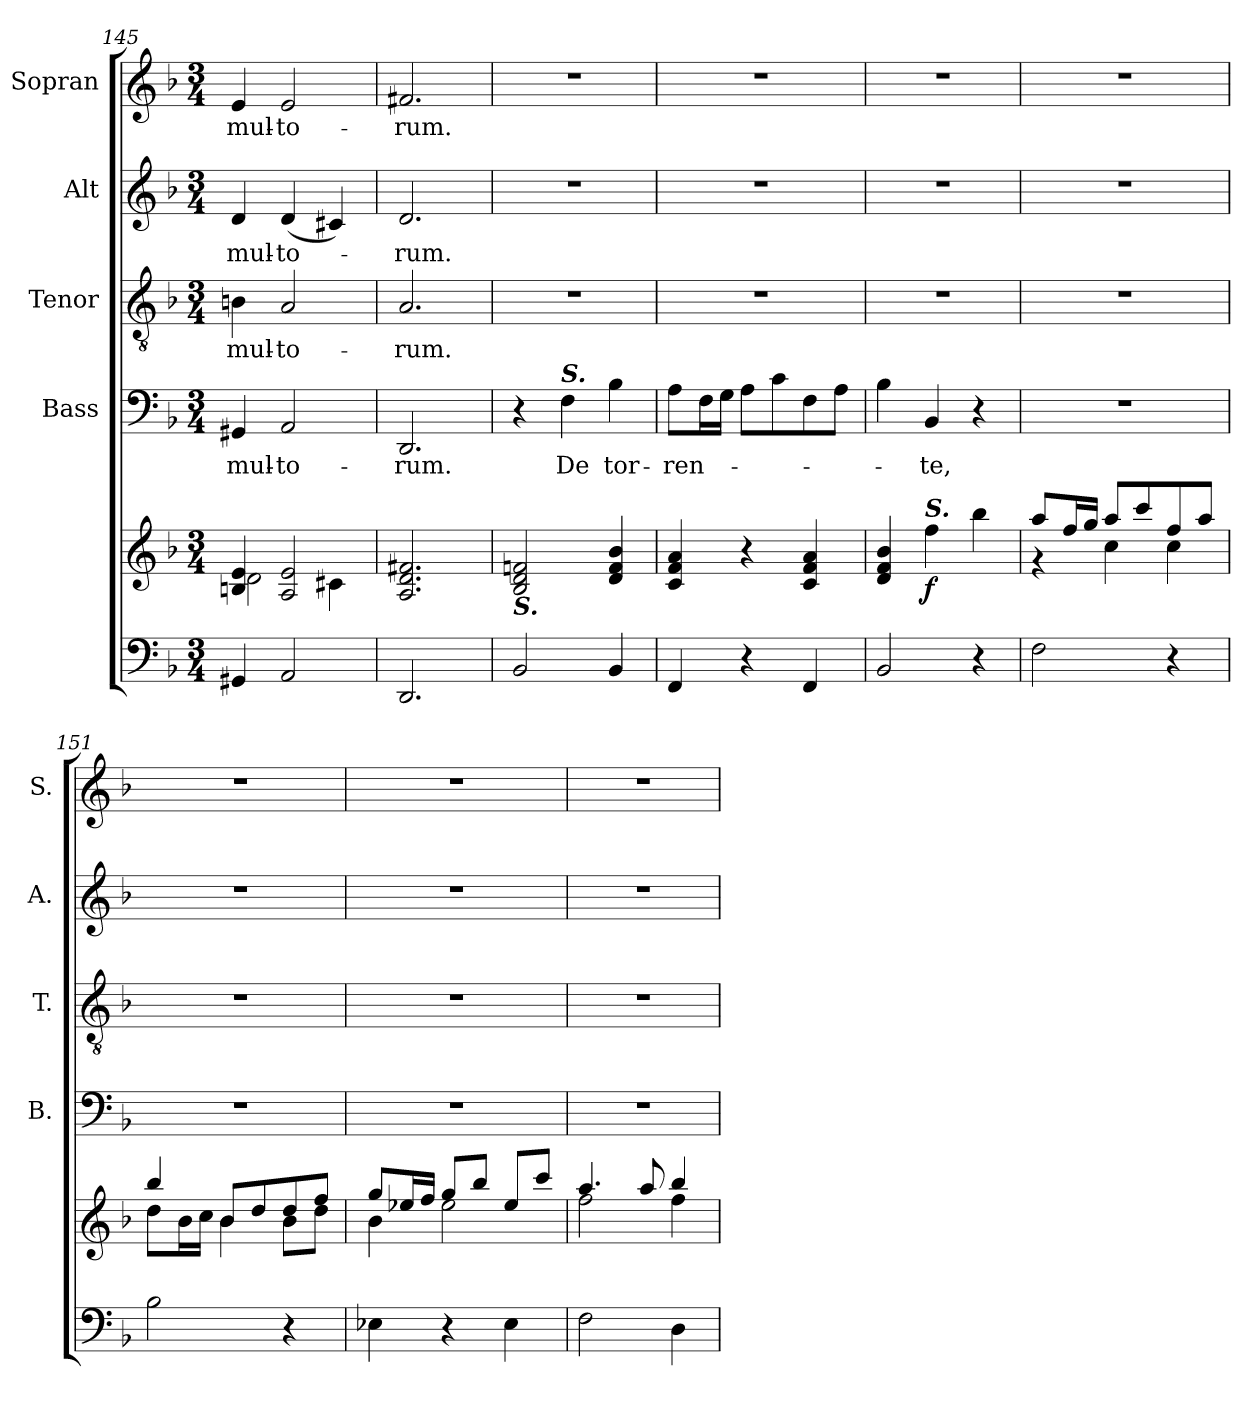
**kern	**kern	**dynam	**kern	**text	**kern	**text	**kern	**text	**kern	**text
*part5	*part5	*part5	*part4	*part4	*part3	*part3	*part2	*part2	*part1	*part1
*staff6	*staff5	*staff5/6	*staff4	*staff4	*staff3	*staff3	*staff2	*staff2	*staff1	*staff1
*	*	*	*I"Bass	*	*I"Tenor	*	*I"Alt	*	*I"Sopran	*
*	*	*	*I'B.	*	*I'T.	*	*I'A.	*	*I'S.	*
*clefF4	*clefG2	*	*clefF4	*	*clefGv2	*	*clefG2	*	*clefG2	*
*k[b-]	*k[b-]	*	*k[b-]	*	*k[b-]	*	*k[b-]	*	*k[b-]	*
*F:	*F:	*	*F:	*	*F:	*	*F:	*	*F:	*
*M3/4	*M3/4	*	*M3/4	*	*M3/4	*	*M3/4	*	*M3/4	*
=145	=145	=145	=145	=145	=145	=145	=145	=145	=145	=145
*	*^	*	*	*	*	*	*	*	*	*
!	!	!	!	!	!LO:LY:b	!	!LO:LY:b	!	!LO:LY:b	!	!LO:LY:b
4GG#X/	4Bn/ 4e/	2d\	.	4GG#X/	mul-	4Bn\	mul-	4d/	mul-	4e/	mul-
!	!	!	!	!	!LO:LY:b	!	!LO:LY:b	!	!LO:LY:b	!	!LO:LY:b
2AA/	2A/ 2e/	.	.	2AA/	-to-	2A/	-to-	(<4d/	-to-	2e/	-to-
.	.	4c#X\	.	.	.	.	.	4c#X/)	.	.	.
=146	=146	=146	=146	=146	=146	=146	=146	=146	=146	=146	=146
!	!	!	!	!	!LO:LY:b	!	!LO:LY:b	!	!LO:LY:b	!	!LO:LY:b
*	*v	*v	*	*	*	*	*	*	*	*	*
2.DD/	2.A/ 2.d/ 2.f#X/	.	2.DD/	-rum.	2.A/	-rum.	2.d/	-rum.	2.f#X/	-rum.
=147	=147	=147	=147	=147	=147	=147	=147	=147	=147	=147
!	!LO:TX:b:Bi:t=S.	!	!	!	!	!	!	!	!	!
2BB-/	2B-/ 2d/ 2fn/	.	4r	.	2.r	.	2.r	.	2.r	.
!	!	!	!LO:TX:a:Bi:t=S.	!	!	!	!	!	!	!
!	!	!	!	!LO:LY:b	!	!	!	!	!	!
.	.	.	4F\	De	.	.	.	.	.	.
!	!	!	!	!LO:LY:b	!	!	!	!	!	!
4BB-/	4d/ 4f/ 4b-/	.	4B-\	tor-	.	.	.	.	.	.
!!LO:PB:g=z
=148	=148	=148	=148	=148	=148	=148	=148	=148	=148	=148
!	!	!	!	!LO:LY:b	!	!	!	!	!	!
4FF/	4c/ 4f/ 4a/	.	8A\L	-ren-	2.r	.	2.r	.	2.r	.
.	.	.	16F\L	.	.	.	.	.	.	.
.	.	.	16G\JJ	.	.	.	.	.	.	.
4r	4r	.	8A\L	.	.	.	.	.	.	.
.	.	.	8c\	.	.	.	.	.	.	.
4FF/	4c/ 4f/ 4a/	.	8F\	.	.	.	.	.	.	.
.	.	.	8A\J	.	.	.	.	.	.	.
=149	=149	=149	=149	=149	=149	=149	=149	=149	=149	=149
2BB-/	4d/ 4f/ 4b-/	.	4B-\	.	2.r	.	2.r	.	2.r	.
!	!LO:TX:a:Bi:t=S.	!	!	!	!	!	!	!	!	!
!	!	!LO:DY:b	!	!LO:LY:b	!	!	!	!	!	!
.	4ff\	f	4BB-/	-te,	.	.	.	.	.	.
4r	4bb-\	.	4r	.	.	.	.	.	.	.
=150	=150	=150	=150	=150	=150	=150	=150	=150	=150	=150
*	*^	*	*	*	*	*	*	*	*	*
2F\	8aa/L	4r	.	2.r	.	2.r	.	2.r	.	2.r	.
.	16ff/L	.	.	.	.	.	.	.	.	.	.
.	16gg/JJ	.	.	.	.	.	.	.	.	.	.
.	8aa/L	4cc\	.	.	.	.	.	.	.	.	.
.	8ccc/	.	.	.	.	.	.	.	.	.	.
4r	8ff/	4cc\	.	.	.	.	.	.	.	.	.
.	8aa/J	.	.	.	.	.	.	.	.	.	.
=151	=151	=151	=151	=151	=151	=151	=151	=151	=151	=151	=151
2B-\	4bb-/	8dd\L	.	2.r	.	2.r	.	2.r	.	2.r	.
.	.	16b-\L	.	.	.	.	.	.	.	.	.
.	.	16cc\JJ	.	.	.	.	.	.	.	.	.
.	8b-/L	4b-\	.	.	.	.	.	.	.	.	.
.	8dd/	.	.	.	.	.	.	.	.	.	.
4r	8dd/	8b-\L	.	.	.	.	.	.	.	.	.
.	8ff/J	8dd\J	.	.	.	.	.	.	.	.	.
=152	=152	=152	=152	=152	=152	=152	=152	=152	=152	=152	=152
4E-X\	8gg/L	4b-\	.	2.r	.	2.r	.	2.r	.	2.r	.
.	16ee-X/L	.	.	.	.	.	.	.	.	.	.
.	16ff/JJ	.	.	.	.	.	.	.	.	.	.
4r	8gg/L	2ee-\	.	.	.	.	.	.	.	.	.
.	8bb-/J	.	.	.	.	.	.	.	.	.	.
4E-\	8ee-/L	.	.	.	.	.	.	.	.	.	.
.	8ccc/J	.	.	.	.	.	.	.	.	.	.
=153	=153	=153	=153	=153	=153	=153	=153	=153	=153	=153	=153
2F\	4.aa/	2ff\	.	2.r	.	2.r	.	2.r	.	2.r	.
.	8aa/	.	.	.	.	.	.	.	.	.	.
4D\	4bb-/	4ff\	.	.	.	.	.	.	.	.	.
*	*v	*v	*	*	*	*	*	*	*	*	*
=	=	=	=	=	=	=	=	=	=	=
*-	*-	*-	*-	*-	*-	*-	*-	*-	*-	*-
